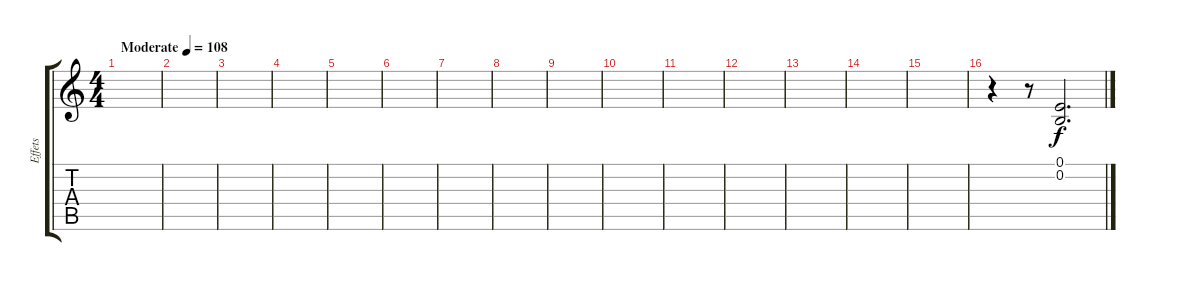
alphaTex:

\track ("Effets" "Effets") {instrument reversecymbal}
\staff {score tabs}
\tuning (E4 B3 G3 D3 A2 E2) {hide}
\ts (4 4)
\tempo (108 "Moderate")
\clef g2
\ks c
|
|
|
|
|
|
|
|
|
|
|
|
|
|
|
r.4 r.8 (0.1 0.2).2{d}
